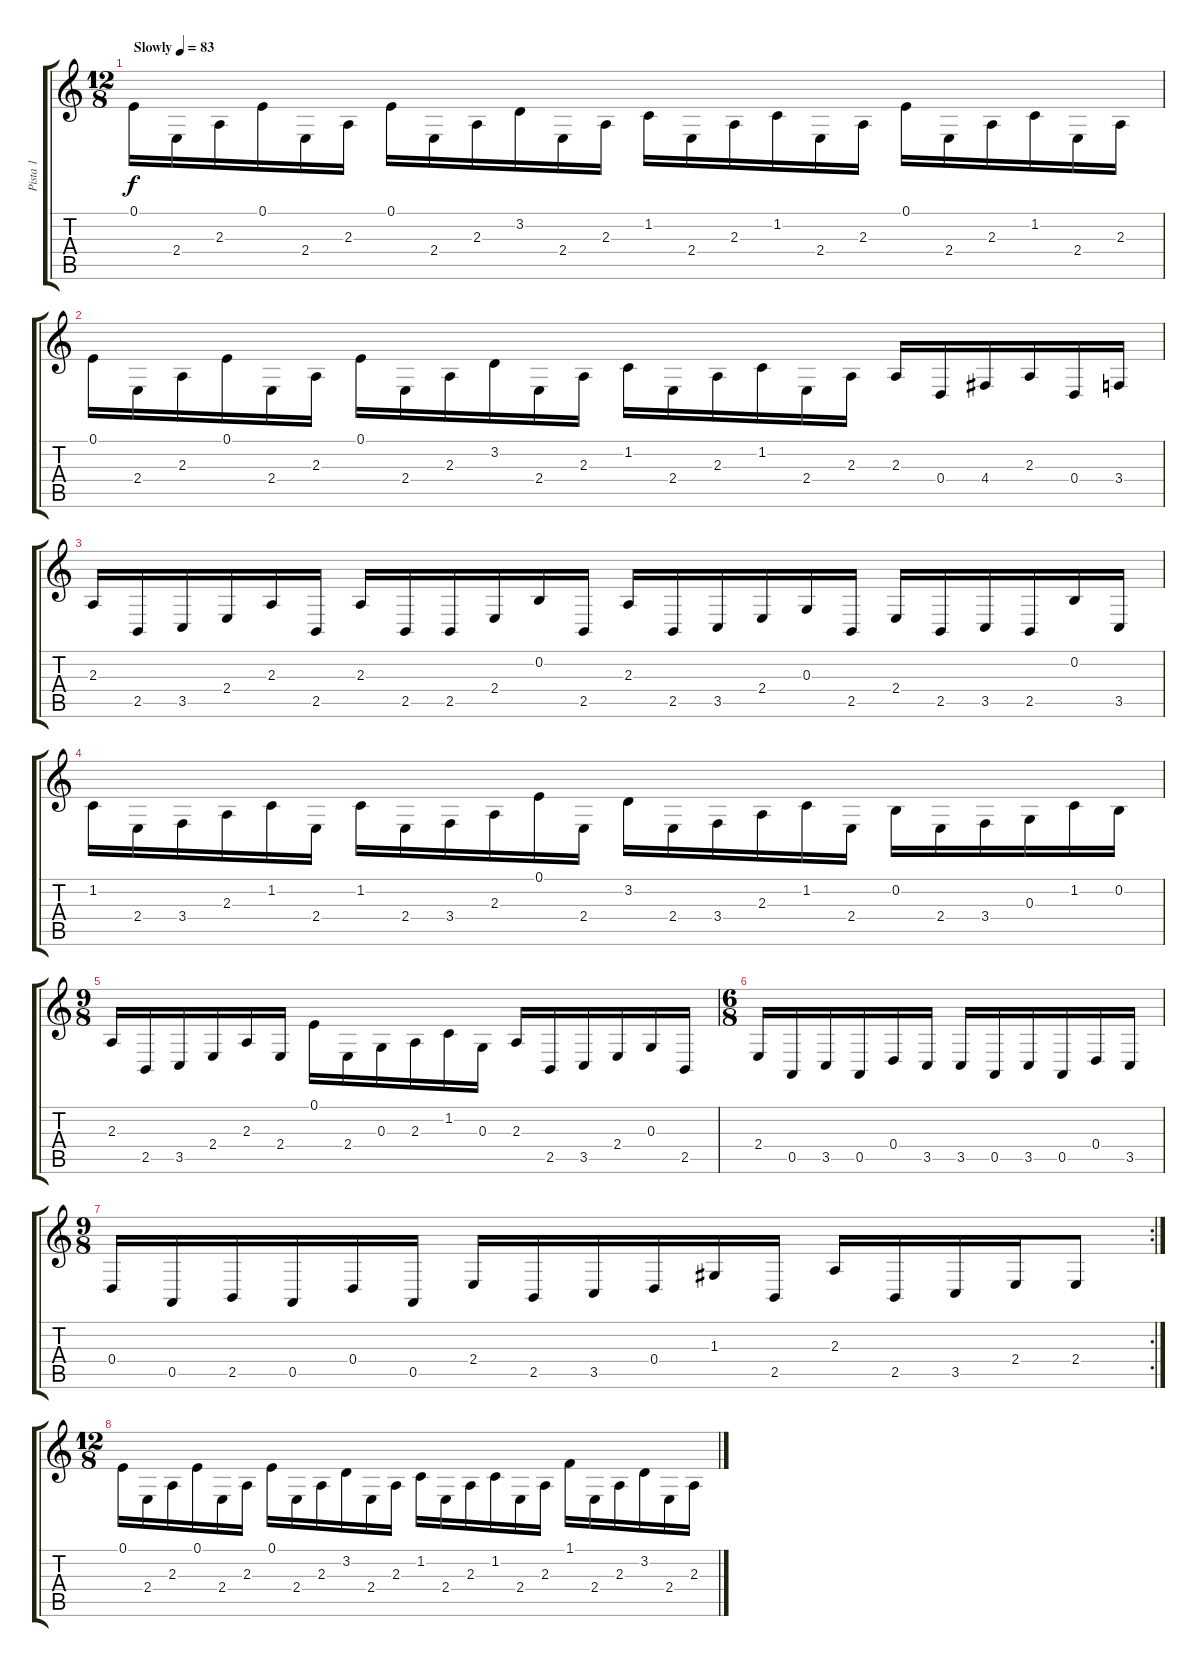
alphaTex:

\track ("Pista 1" "Pista 1") {instrument acousticgrandpiano}
\staff {score tabs}
\tuning (E4 B3 G3 D3 A2 E2) {hide}
\ts (12 8)
\tempo (83 "Slowly")
\clef g2
\ks c
0.1.16{dy f instrument acousticgrandpiano beam Down} 2.4.16{beam Down} 2.3.16{beam Down} 0.1.16{beam Down} 2.4.16{beam Down} 2.3.16{beam Down} 0.1.16{beam Down} 2.4.16{beam Down} 2.3.16{beam Down} 3.2.16{beam Down} 2.4.16{beam Down} 2.3.16{beam Down} 1.2.16{beam Down} 2.4.16{beam Down} 2.3.16{beam Down} 1.2.16{beam Down} 2.4.16{beam Down} 2.3.16{beam Down} 0.1.16{beam Down} 2.4.16{beam Down} 2.3.16{beam Down} 1.2.16{beam Down} 2.4.16{beam Down} 2.3.16{beam Down} |
0.1.16{beam Down} 2.4.16{beam Down} 2.3.16{beam Down} 0.1.16{beam Down} 2.4.16{beam Down} 2.3.16{beam Down} 0.1.16{beam Down} 2.4.16{beam Down} 2.3.16{beam Down} 3.2.16{beam Down} 2.4.16{beam Down} 2.3.16{beam Down} 1.2.16{beam Down} 2.4.16{beam Down} 2.3.16{beam Down} 1.2.16{beam Down} 2.4.16{beam Down} 2.3.16{beam Down} 2.3.16 0.4.16 4.4.16 2.3.16 0.4.16 3.4.16 |
2.3.16 2.5.16 3.5.16 2.4.16 2.3.16 2.5.16 2.3.16 2.5.16 2.5.16 2.4.16 0.2.16 2.5.16 2.3.16 2.5.16 3.5.16 2.4.16 0.3.16 2.5.16 2.4.16 2.5.16 3.5.16 2.5.16 0.2.16 3.5.16 |
1.2.16{beam Down} 2.4.16{beam Down} 3.4.16{beam Down} 2.3.16{beam Down} 1.2.16{beam Down} 2.4.16{beam Down} 1.2.16{beam Down} 2.4.16{beam Down} 3.4.16{beam Down} 2.3.16{beam Down} 0.1.16{beam Down} 2.4.16{beam Down} 3.2.16{beam Down} 2.4.16{beam Down} 3.4.16{beam Down} 2.3.16{beam Down} 1.2.16{beam Down} 2.4.16{beam Down} 0.2.16{beam Down} 2.4.16{beam Down} 3.4.16{beam Down} 0.3.16{beam Down} 1.2.16{beam Down} 0.2.16{beam Down} |
\ts (9 8)
2.3.16 2.5.16 3.5.16 2.4.16 2.3.16 2.4.16 0.1.16{beam Down} 2.4.16{beam Down} 0.3.16{beam Down} 2.3.16{beam Down} 1.2.16{beam Down} 0.3.16{beam Down} 2.3.16 2.5.16 3.5.16 2.4.16 0.3.16 2.5.16 |
\ts (6 8)
2.4.16 0.5.16 3.5.16 0.5.16 0.4.16 3.5.16 3.5.16 0.5.16 3.5.16 0.5.16 0.4.16 3.5.16 |
\rc 2
\ts (9 8)
0.4.16 0.5.16 2.5.16 0.5.16 0.4.16 0.5.16 2.4.16 2.5.16 3.5.16 0.4.16 1.3.16 2.5.16 2.3.16 2.5.16 3.5.16 2.4.16 2.4.8 |
\ts (12 8)
0.1.16{beam Down} 2.4.16{beam Down} 2.3.16{beam Down} 0.1.16{beam Down} 2.4.16{beam Down} 2.3.16{beam Down} 0.1.16{beam Down} 2.4.16{beam Down} 2.3.16{beam Down} 3.2.16{beam Down} 2.4.16{beam Down} 2.3.16{beam Down} 1.2.16{beam Down} 2.4.16{beam Down} 2.3.16{beam Down} 1.2.16{beam Down} 2.4.16{beam Down} 2.3.16{beam Down} 1.1.16{beam Down} 2.4.16{beam Down} 2.3.16{beam Down} 3.2.16{beam Down} 2.4.16{beam Down} 2.3.16{beam Down}
